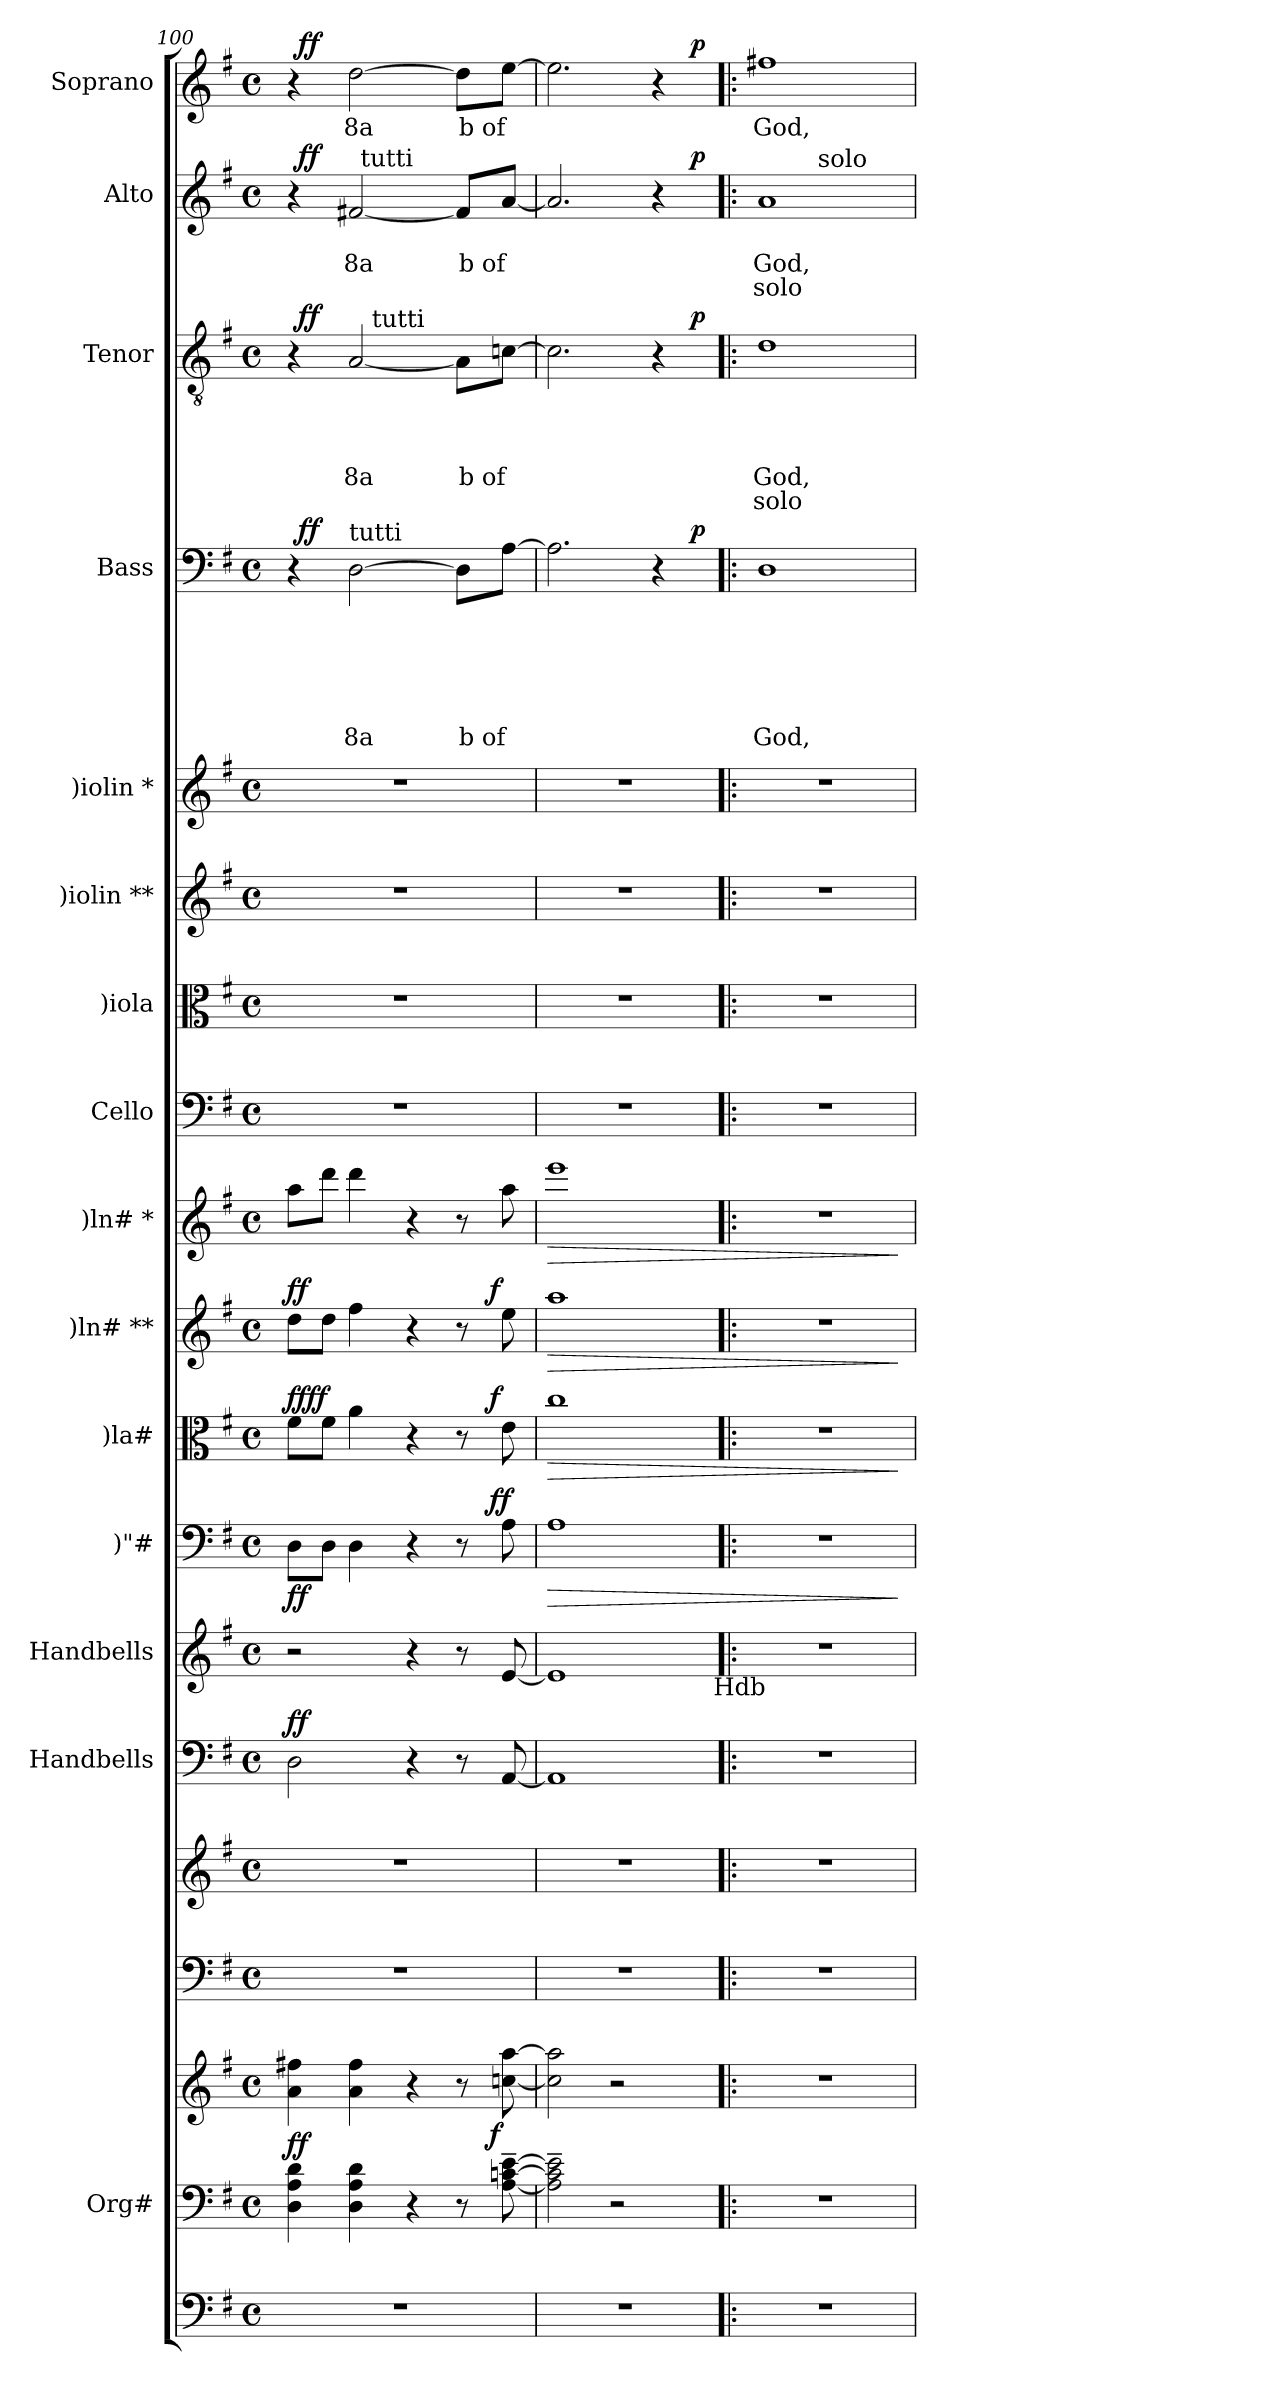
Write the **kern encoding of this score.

**kern	**kern	**kern	**dynam	**kern	**kern	**kern	**dynam	**kern	**kern	**dynam	**kern	**dynam	**kern	**dynam	**kern	**dynam	**kern	**kern	**kern	**kern	**kern	**text	**text	**text	**text	**text	**text	**dynam	**kern	**text	**text	**text	**text	**text	**dynam	**kern	**text	**text	**text	**dynam	**kern	**text	**dynam
*part18	*part17	*part17	*part17	*part16	*part15	*part14	*part14	*part13	*part12	*part12	*part11	*part11	*part10	*part10	*part9	*part9	*part8	*part7	*part6	*part5	*part4	*part4	*part4	*part4	*part4	*part4	*part4	*part4	*part3	*part3	*part3	*part3	*part3	*part3	*part3	*part2	*part2	*part2	*part2	*part2	*part1	*part1	*part1
*staff19	*staff18	*staff17	*staff17/18	*staff16	*staff15	*staff14	*staff14	*staff13	*staff12	*staff12	*staff11	*staff11	*staff10	*staff10	*staff9	*staff9	*staff8	*staff7	*staff6	*staff5	*staff4	*staff4	*staff4	*staff4	*staff4	*staff4	*staff4	*staff4	*staff3	*staff3	*staff3	*staff3	*staff3	*staff3	*staff3	*staff2	*staff2	*staff2	*staff2	*staff2	*staff1	*staff1	*staff1
*	*I"Org#	*	*	*	*	*I"Handbells	*	*I"Handbells	*I")"#	*	*I")la#	*	*I")ln# **	*	*I")ln# *	*	*I"Cello	*I")iola	*I")iolin **	*I")iolin *	*I"Bass	*	*	*	*	*	*	*	*I"Tenor	*	*	*	*	*	*	*I"Alto	*	*	*	*	*I"Soprano	*	*
*	*	*	*	*	*	*	*	*	*	*	*I')la#	*	*I')ln# **	*	*I')ln# *	*	*	*	*	*	*I'B	*	*	*	*	*	*	*	*I'T	*	*	*	*	*	*	*I'A	*	*	*	*	*I'S	*	*
*clefF4	*clefF4	*clefG2	*	*clefF4	*clefG2	*clefF4	*	*clefG2	*clefF4	*	*clefC3	*	*clefG2	*	*clefG2	*	*clefF4	*clefC3	*clefG2	*clefG2	*clefF4	*	*	*	*	*	*	*	*clefGv2	*	*	*	*	*	*	*clefG2	*	*	*	*	*clefG2	*	*
*k[f#]	*k[f#]	*k[f#]	*	*k[f#]	*k[f#]	*k[f#]	*	*k[f#]	*k[f#]	*	*k[f#]	*	*k[f#]	*	*k[f#]	*	*k[f#]	*k[f#]	*k[f#]	*k[f#]	*k[f#]	*	*	*	*	*	*	*	*k[f#]	*	*	*	*	*	*	*k[f#]	*	*	*	*	*k[f#]	*	*
*G:	*G:	*G:	*	*G:	*G:	*G:	*	*G:	*G:	*	*G:	*	*G:	*	*G:	*	*G:	*G:	*G:	*G:	*G:	*	*	*	*	*	*	*	*G:	*	*	*	*	*	*	*G:	*	*	*	*	*G:	*	*
*M4/4	*M4/4	*M4/4	*	*M4/4	*M4/4	*M4/4	*	*M4/4	*M4/4	*	*M4/4	*	*M4/4	*	*M4/4	*	*M4/4	*M4/4	*M4/4	*M4/4	*M4/4	*	*	*	*	*	*	*	*M4/4	*	*	*	*	*	*	*M4/4	*	*	*	*	*M4/4	*	*
*met(c)	*met(c)	*met(c)	*	*met(c)	*met(c)	*met(c)	*	*met(c)	*met(c)	*	*met(c)	*	*met(c)	*	*met(c)	*	*met(c)	*met(c)	*met(c)	*met(c)	*met(c)	*	*	*	*	*	*	*	*met(c)	*	*	*	*	*	*	*met(c)	*	*	*	*	*met(c)	*	*
=100	=100	=100	=100	=100	=100	=100	=100	=100	=100	=100	=100	=100	=100	=100	=100	=100	=100	=100	=100	=100	=100	=100	=100	=100	=100	=100	=100	=100	=100	=100	=100	=100	=100	=100	=100	=100	=100	=100	=100	=100	=100	=100	=100
!	!	!	!LO:DY:a=2	!	!	!	!LO:DY:a	!	!	!LO:DY:b	!	!LO:DY:a	!	!	!	!	!	!	!	!	!	!	!	!	!	!	!	!	!	!	!	!	!	!	!	!	!	!	!	!	!	!	!
!	!	!	!	!	!	!	!	!	!	!	!	!LO:DY:n=1:b	!	!LO:DY:a	!	!	!	!	!	!	!	!	!	!	!	!	!	!	!	!	!	!	!	!	!	!	!	!	!	!	!	!	!
*	*^	*	*	*	*	*	*	*	*^	*	*^	*	*^	*	*	*	*	*	*	*	*^	*	*	*	*	*	*	*	*^	*	*	*	*	*	*	*^	*	*	*	*	*^	*	*
*	*	*	*	*	*	*	*	*	*	*	*	*	*	*	*	*	*	*	*	*	*	*	*	*	*	*	*	*	*	*	*	*	*	*	*^	*	*	*	*	*	*	*	*^	*	*	*	*	*	*	*	*
1r	4D\ 4A\ 4d\	2ryy	4a\ 4ff#X\	ff	1r	1r	2D\	ff	2r	8D\L	2ryy	ff	8f#\L	2ryy	ff ff	8dd\L	2ryy	ff	8aa\L	.	1r	1r	1r	1r	4r	32ryy	.	.	.	.	.	.	.	4r	32ryy	4ryy	.	.	.	.	.	.	4r	32ryy	4ryy	.	.	.	.	4r	32ryy	.	.
!	!	!	!	!	!	!	!	!	!	!	!	!	!	!	!	!	!	!	!	!	!	!	!	!	!	!	!	!	!	!	!	!	!LO:DY:a	!	!	!	!	!	!	!	!	!LO:DY:a	!	!	!	!	!	!	!LO:DY:a	!	!	!	!LO:DY:a
.	.	.	.	.	.	.	.	.	.	.	.	.	.	.	.	.	.	.	.	.	.	.	.	.	.	2ryy	.	.	.	.	.	.	ff	.	2ryy	.	.	.	.	.	.	ff	.	2ryy	.	.	.	.	ff	.	2ryy	.	ff
.	.	.	.	.	.	.	.	.	.	8D\J	.	.	8f#\J	.	.	8dd\J	.	.	8ddd\J	.	.	.	.	.	.	.	.	.	.	.	.	.	.	.	.	.	.	.	.	.	.	.	.	.	.	.	.	.	.	.	.	.	.
!	!	!	!	!	!	!	!	!	!	!	!	!	!	!	!	!	!	!	!	!	!	!	!	!	!LO:TX:a:t=tutti	!	!	!	!	!	!	!	!	!	!	!	!	!	!	!	!	!	!	!	!	!	!	!	!	!	!	!	!
!	!	!	!	!	!	!	!	!	!	!	!	!	!	!	!	!	!	!	!	!	!	!	!	!	!	!	!	!	!	!	!	!LO:LY:b	!	!	!	!	!	!	!	!LO:LY:b	!	!	!	!	!	!	!LO:LY:b	!	!	!	!	!LO:LY:b	!
.	4D\ 4A\ 4d\	.	4a\ 4ff#\	.	.	.	.	.	.	4D\	.	.	4a\	.	.	4ff#\	.	.	4ddd\	.	.	.	.	.	[>2D\	.	.	.	.	.	.	8a	.	[>2A/	.	16ryy	.	.	.	8a	.	.	[<2f#X/	.	32ryy	.	8a	.	.	[>2dd\	.	8a	.
!	!	!	!	!	!	!	!	!	!	!	!	!	!	!	!	!	!	!	!	!	!	!	!	!	!	!	!	!	!	!	!	!	!	!	!	!	!	!	!	!	!	!	!	!	!LO:TX:a:t=tutti	!	!	!	!	!	!	!	!
.	.	.	.	.	.	.	.	.	.	.	.	.	.	.	.	.	.	.	.	.	.	.	.	.	.	.	.	.	.	.	.	.	.	.	.	.	.	.	.	.	.	.	.	.	2ryy	.	.	.	.	.	.	.	.
!	!	!	!	!	!	!	!	!	!	!	!	!	!	!	!	!	!	!	!	!	!	!	!	!	!	!	!	!	!	!	!	!	!	!	!	!LO:TX:a:t=tutti	!	!	!	!	!	!	!	!	!	!	!	!	!	!	!	!	!
.	.	.	.	.	.	.	.	.	.	.	.	.	.	.	.	.	.	.	.	.	.	.	.	.	.	.	.	.	.	.	.	.	.	.	.	2ryy	.	.	.	.	.	.	.	.	.	.	.	.	.	.	.	.	.
.	4r	4ryy	4r	.	.	.	4r	.	4r	4r	4ryy	.	4r	4ryy	.	4r	4ryy	.	4r	.	.	.	.	.	.	.	.	.	.	.	.	.	.	.	.	.	.	.	.	.	.	.	.	.	.	.	.	.	.	.	.	.	.
.	.	.	.	.	.	.	.	.	.	.	.	.	.	.	.	.	.	.	.	.	.	.	.	.	.	4...ryy	.	.	.	.	.	.	.	.	4...ryy	.	.	.	.	.	.	.	.	4...ryy	.	.	.	.	.	.	4...ryy	.	.
!	!	!	!	!	!	!	!	!	!	!	!	!	!	!	!	!	!	!	!	!	!	!	!	!	!	!	!	!	!	!	!	!LO:LY:b:rj	!	!	!	!	!	!	!	!LO:LY:b:rj	!	!	!	!	!	!	!LO:LY:b:rj	!	!	!	!	!LO:LY:b:rj	!
.	8r	16.ryy	8r	.	.	.	8r	.	8r	8r	16.ryy	.	8r	16.ryy	.	8r	16.ryy	.	8r	.	.	.	.	.	8D\L]	.	.	.	.	.	.	b	.	8A\L]	.	.	.	.	.	b	.	.	8f#/L]	.	.	.	b	.	.	8dd\L]	.	b	.
.	.	.	.	.	.	.	.	.	.	.	.	.	.	.	.	.	.	.	.	.	.	.	.	.	.	.	.	.	.	.	.	.	.	.	.	.	.	.	.	.	.	.	.	.	8..ryy	.	.	.	.	.	.	.	.
.	.	.	.	.	.	.	.	.	.	.	.	.	.	.	.	.	.	.	.	.	.	.	.	.	.	.	.	.	.	.	.	.	.	.	.	8.ryy	.	.	.	.	.	.	.	.	.	.	.	.	.	.	.	.	.
!	!	!	!	!LO:DY:a=2	!	!	!	!	!	!	!	!LO:DY:a	!	!	!	!	!	!	!	!	!	!	!	!	!	!	!	!	!	!	!	!	!	!	!	!	!	!	!	!	!	!	!	!	!	!	!	!	!	!	!	!	!
!	!	!	!	!	!	!	!	!	!	!	!	!LO:DY:n=1:b	!	!	!LO:DY:n=2:a	!	!	!LO:DY:a	!	!	!	!	!	!	!	!	!	!	!	!	!	!	!	!	!	!	!	!	!	!	!	!	!	!	!	!	!	!	!	!	!	!	!
.	.	8ryy	.	f	.	.	.	.	.	.	8ryy	f f	.	8ryy	f	.	8ryy	f	.	.	.	.	.	.	.	.	.	.	.	.	.	.	.	.	.	.	.	.	.	.	.	.	.	.	.	.	.	.	.	.	.	.	.
!	!	!	!	!	!	!	!	!	!	!	!	!	!	!	!	!	!	!	!	!	!	!	!	!	!	!	!	!	!	!	!	!LO:LY:b	!	!	!	!	!	!	!	!LO:LY:b	!	!	!	!	!	!	!LO:LY:b	!	!	!	!	!LO:LY:b	!
.	[<8A\~> [>8cn\~> [>8e\~>	.	[<8ccn\ [>8aa\	.	.	.	[<8AA/	.	[<8e/	8A\	.	.	8e\	.	.	8ee\	.	.	8aa\	.	.	.	.	.	[>8A\J	.	.	.	.	.	.	of	.	[>8cn\J	.	.	.	.	.	of	.	.	[<8a/J	.	.	.	of	.	.	[>8ee\J	.	of	.
.	.	32ryy	.	.	.	.	.	.	.	.	32ryy	.	.	32ryy	.	.	32ryy	.	.	.	.	.	.	.	.	.	.	.	.	.	.	.	.	.	.	.	.	.	.	.	.	.	.	.	.	.	.	.	.	.	.	.	.
!!LO:PB:g=z	!!
=101	=101	=101	=101	=101	=101	=101	=101	=101	=101	=101	=101	=101	=101	=101	=101	=101	=101	=101	=101	=101	=101	=101	=101	=101	=101	=101	=101	=101	=101	=101	=101	=101	=101	=101	=101	=101	=101	=101	=101	=101	=101	=101	=101	=101	=101	=101	=101	=101	=101	=101	=101	=101	=101
!	!	!	!	!	!	!	!	!	!	!	!	!LO:HP:b	!	!	!LO:HP:b	!	!	!LO:HP:b	!	!LO:HP:b	!	!	!	!	!	!	!	!	!	!	!	!	!	!	!	!	!	!	!	!	!	!	!	!	!	!	!	!	!	!	!	!	!
*	*	*	*	*	*	*	*	*	*	*v	*v	*	*	*	*	*v	*v	*	*	*	*	*	*	*	*	*	*	*	*	*	*	*	*	*	*v	*v	*	*	*	*	*	*	*	*v	*v	*	*	*	*	*	*	*	*
*	*v	*v	*	*	*	*	*	*	*	*	*	*v	*v	*	*	*	*	*	*	*	*	*	*	*	*	*	*	*	*	*	*	*	*	*	*	*	*	*	*	*	*	*	*	*	*	*	*	*	*
1r	2A\]~> 2c\]~> 2e\]~>	2cc\] 2aa\]	.	1r	1r	1AA]	.	1e]	1A	>	1cc	>	1aa	>	1eee	>	1r	1r	1r	1r	2.A\]	2ryy	.	.	.	.	.	.	.	2.c\]	2ryy	.	.	.	.	.	.	2.a/]	2ryy	.	.	.	.	2.ee\]	2ryy	.	.
.	2r	2r	.	.	.	.	.	.	.	.	.	.	.	.	.	.	.	.	.	.	.	4ryy	.	.	.	.	.	.	.	.	4ryy	.	.	.	.	.	.	.	4ryy	.	.	.	.	.	4ryy	.	.
.	.	.	.	.	.	.	.	.	.	.	.	.	.	.	.	.	.	.	.	.	4r	8ryy	.	.	.	.	.	.	.	4r	8ryy	.	.	.	.	.	.	4r	8ryy	.	.	.	.	4r	8ryy	.	.
.	.	.	.	.	.	.	.	.	.	.	.	.	.	.	.	.	.	.	.	.	.	32ryy	.	.	.	.	.	.	.	.	32ryy	.	.	.	.	.	.	.	32ryy	.	.	.	.	.	32ryy	.	.
!	!	!	!	!	!	!	!	!	!	!	!	!	!	!	!	!	!	!	!	!	!	!	!	!	!	!	!	!	!LO:DY:a	!	!	!	!	!	!	!	!LO:DY:a	!	!	!	!	!	!LO:DY:a	!	!	!	!LO:DY:a
.	.	.	.	.	.	.	.	.	.	.	.	.	.	.	.	.	.	.	.	.	.	16.ryy	.	.	.	.	.	.	p	.	16.ryy	.	.	.	.	.	p	.	16.ryy	.	.	.	p	.	16.ryy	.	p
!	!	!	!	!	!	!	!	!LO:TX:b:t=Hdb	!	!	!	!	!	!	!	!	!	!	!	!	!	!	!	!	!	!	!	!	!	!	!	!	!	!	!	!	!	!	!	!	!	!	!	!	!	!	!
=102!|:	=102!|:	=102!|:	=102!|:	=102!|:	=102!|:	=102!|:	=102!|:	=102!|:	=102!|:	=102!|:	=102!|:	=102!|:	=102!|:	=102!|:	=102!|:	=102!|:	=102!|:	=102!|:	=102!|:	=102!|:	=102!|:	=102!|:	=102!|:	=102!|:	=102!|:	=102!|:	=102!|:	=102!|:	=102!|:	=102!|:	=102!|:	=102!|:	=102!|:	=102!|:	=102!|:	=102!|:	=102!|:	=102!|:	=102!|:	=102!|:	=102!|:	=102!|:	=102!|:	=102!|:	=102!|:	=102!|:	=102!|:
!	!	!	!	!	!	!	!	!	!	!	!	!	!	!	!	!	!	!	!	!	!	!	!	!	!	!	!	!LO:LY:b	!	!	!	!	!	!	!LO:LY:b	!LO:LY:b	!	!	!	!	!LO:LY:b	!LO:LY:b	!	!	!	!LO:LY:b	!
*	*	*	*	*	*	*	*	*	*	*	*	*	*	*	*	*	*	*	*	*	*v	*v	*	*	*	*	*	*	*	*	*	*	*	*	*	*	*	*	*	*	*	*	*	*v	*v	*	*
*	*	*	*	*	*	*	*	*	*	*	*	*	*	*	*	*	*	*	*	*	*	*	*	*	*	*	*	*	*v	*v	*	*	*	*	*	*	*	*	*	*	*	*	*	*	*
1r	1r	1r	.	1r	1r	1r	.	1r	1r	.	1r	.	1r	.	1r	.	1r	1r	1r	1r	1D	.	.	.	.	.	God,	.	1d	.	.	.	God,	solo	.	1a	4ryy	.	God,	solo	.	1ff#X	God,	.
.	.	.	.	.	.	.	.	.	.	.	.	.	.	.	.	.	.	.	.	.	.	.	.	.	.	.	.	.	.	.	.	.	.	.	.	.	16ryy	.	.	.	.	.	.	.
!	!	!	!	!	!	!	!	!	!	!	!	!	!	!	!	!	!	!	!	!	!	!	!	!	!	!	!	!	!	!	!	!	!	!	!	!	!LO:TX:a:t=solo	!	!	!	!	!	!	!
.	.	.	.	.	.	.	.	.	.	.	.	.	.	.	.	.	.	.	.	.	.	.	.	.	.	.	.	.	.	.	.	.	.	.	.	.	2ryy	.	.	.	.	.	.	.
.	.	.	.	.	.	.	.	.	.	.	.	.	.	.	.	.	.	.	.	.	.	.	.	.	.	.	.	.	.	.	.	.	.	.	.	.	8.ryy	.	.	.	.	.	.	.
.	.	.	.	.	.	.	.	.	.	]	.	]	.	]	.	]	.	.	.	.	.	.	.	.	.	.	.	.	.	.	.	.	.	.	.	.	.	.	.	.	.	.	.	.
*	*	*	*	*	*	*	*	*	*	*	*	*	*	*	*	*	*	*	*	*	*	*	*	*	*	*	*	*	*	*	*	*	*	*	*	*v	*v	*	*	*	*	*	*	*
=	=	=	=	=	=	=	=	=	=	=	=	=	=	=	=	=	=	=	=	=	=	=	=	=	=	=	=	=	=	=	=	=	=	=	=	=	=	=	=	=	=	=	=
*-	*-	*-	*-	*-	*-	*-	*-	*-	*-	*-	*-	*-	*-	*-	*-	*-	*-	*-	*-	*-	*-	*-	*-	*-	*-	*-	*-	*-	*-	*-	*-	*-	*-	*-	*-	*-	*-	*-	*-	*-	*-	*-	*-
